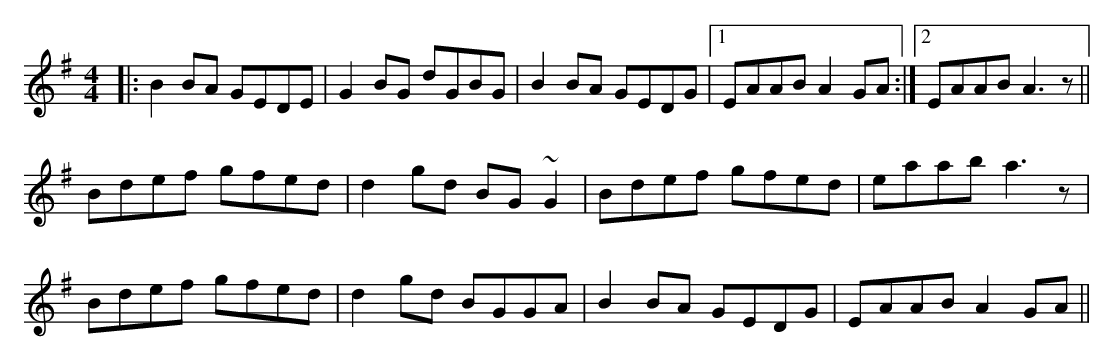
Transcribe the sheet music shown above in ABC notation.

X:1
M:4/4
K:G
|:B2BA GEDE|G2BG dGBG|B2BA GEDG|1 EAAB A2GA:|2 EAAB A3z||
Bdef gfed|d2gd BG~G2|Bdef gfed|eaab a3z|
Bdef gfed|d2gd BGGA|B2BA GEDG|EAAB A2GA||
